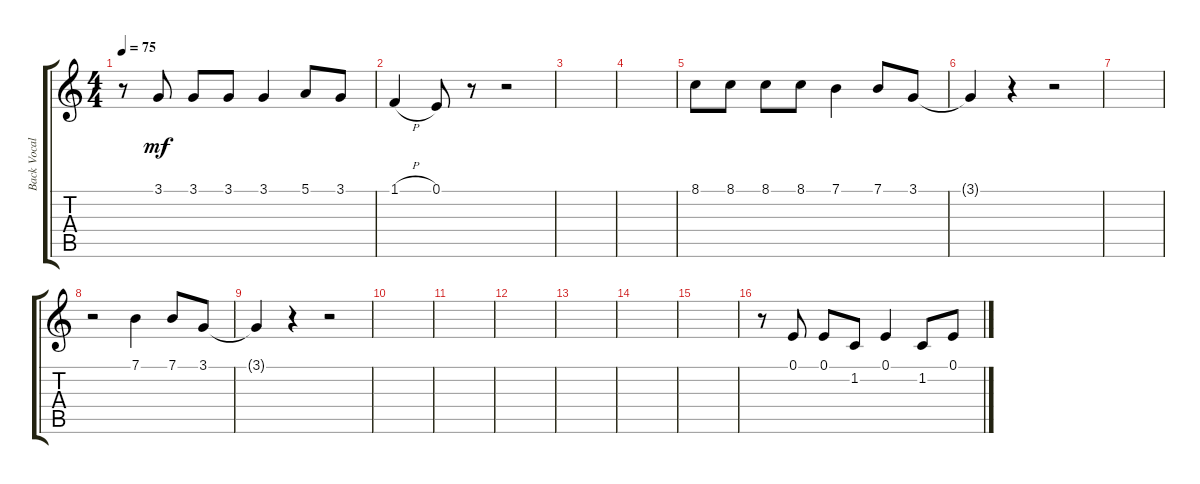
\track ("Back Vocal" "Back Vocal") {instrument viola}
\staff {score tabs}
\tuning (E4 B3 G3 D3 A2 E2) {hide}
\ts (4 4)
\tempo 75
\clef g2
\ks c
r.8{dy mf} 3.1.8 3.1.8 3.1.8 3.1.4 5.1.8 3.1.8 |
1.1{h}.4 0.1.8 r.8 r.2 |
|
|
8.1.8 8.1.8 8.1.8 8.1.8 7.1.4 7.1.8 3.1.8 |
3.1{t}.4 r.4 r.2 |
|
r.2 7.1.4 7.1.8 3.1.8 |
3.1{t}.4 r.4 r.2 |
|
|
|
|
|
|
r.8 0.1.8 0.1.8 1.2.8 0.1.4 1.2.8 0.1.8
